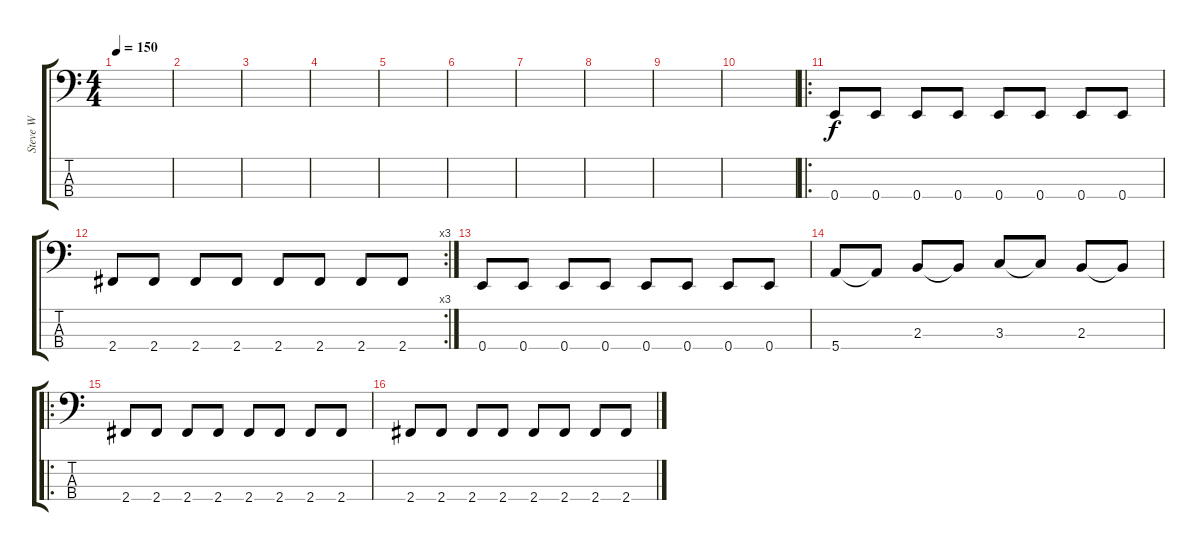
\track ("Steve W" "Steve W") {instrument electricbassfinger}
\staff {score tabs}
\tuning (G2 D2 A1 E1) {hide}
\ts (4 4)
\tempo 150
\clef f4
\ks c
|
|
|
|
|
|
|
|
|
|
\ro
0.4.8 0.4.8 0.4.8 0.4.8 0.4.8 0.4.8 0.4.8 0.4.8 |
\rc 3
2.4.8 2.4.8 2.4.8 2.4.8 2.4.8 2.4.8 2.4.8 2.4.8 |
0.4.8 0.4.8 0.4.8 0.4.8 0.4.8 0.4.8 0.4.8 0.4.8 |
5.4.8 5.4{t}.8 2.3.8 2.3{t}.8 3.3.8 3.3{t}.8 2.3.8 2.3{t}.8 |
\ro
2.4.8 2.4.8 2.4.8 2.4.8 2.4.8 2.4.8 2.4.8 2.4.8 |
2.4.8 2.4.8 2.4.8 2.4.8 2.4.8 2.4.8 2.4.8 2.4.8
